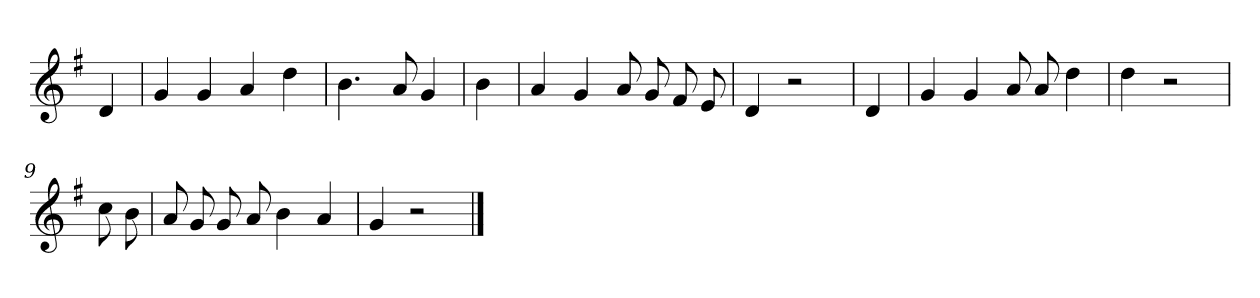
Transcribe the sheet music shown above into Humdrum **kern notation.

**kern
*part1
*staff1
*clefG2
*k[f#]
*G:
=
4d
=1
4g
4g
4a
4dd
=2
4.b
8a
4g
=3
4b
=4
4a
4g
8a
8g
8f#
8e
=5
4d
2r
=6
4d
=7
4g
4g
8a
8a
4dd
=8
4dd
2r
=9
8cc
8b
=10
8a
8g
8g
8a
4b
4a
=11
4g
2r
==
*-
